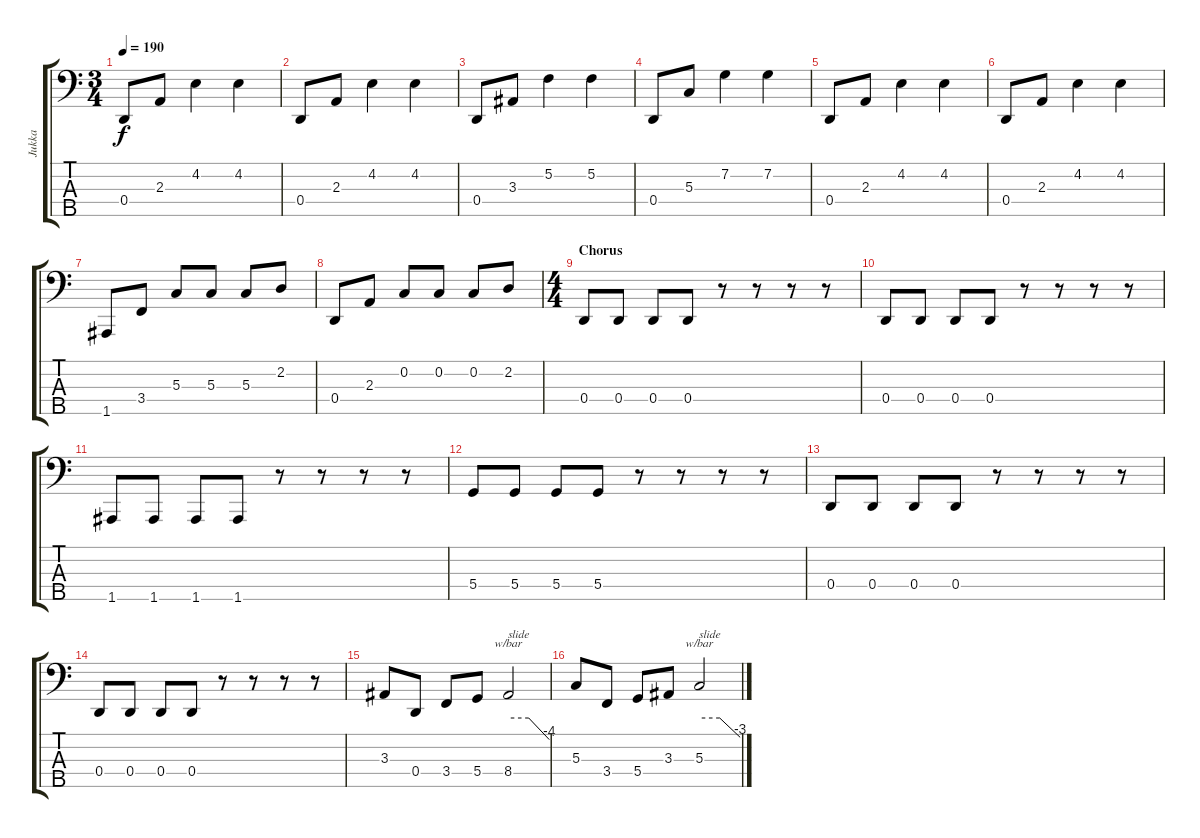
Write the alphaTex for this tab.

\track ("Jukka" "Jukka") {instrument electricbasspick}
\staff {score tabs}
\tuning (F2 C2 G1 D1 A0) {hide}
\ts (3 4)
\tempo 190
\clef f4
\ks c
0.4.8{dy f} 2.3.8 4.2.4 4.2.4 |
0.4.8 2.3.8 4.2.4 4.2.4 |
0.4.8 3.3.8 5.2.4 5.2.4 |
0.4.8 5.3.8 7.2.4 7.2.4 |
0.4.8 2.3.8 4.2.4 4.2.4 |
0.4.8 2.3.8 4.2.4 4.2.4 |
1.5.8 3.4.8 5.3.8 5.3.8 5.3.8 2.2.8 |
0.4.8 2.3.8 0.2.8 0.2.8 0.2.8 2.2.8 |
\ts (4 4)
\section ("" "Chorus")
0.4.8 0.4.8 0.4.8 0.4.8 r.8 r.8 r.8 r.8 |
0.4.8 0.4.8 0.4.8 0.4.8 r.8 r.8 r.8 r.8 |
1.5.8 1.5.8 1.5.8 1.5.8 r.8 r.8 r.8 r.8 |
5.4.8 5.4.8 5.4.8 5.4.8 r.8 r.8 r.8 r.8 |
0.4.8 0.4.8 0.4.8 0.4.8 r.8 r.8 r.8 r.8 |
0.4.8 0.4.8 0.4.8 0.4.8 r.8 r.8 r.8 r.8 |
3.3.8 0.4.8 3.4.8 5.4.8 8.4.2{tbe (custom default 0 0 30 0 60 -16) txt "slide"} |
5.3.8 3.4.8 5.4.8 3.3.8 5.3.2{tbe (custom default 0 0 30 0 60 -12) txt "slide"}
